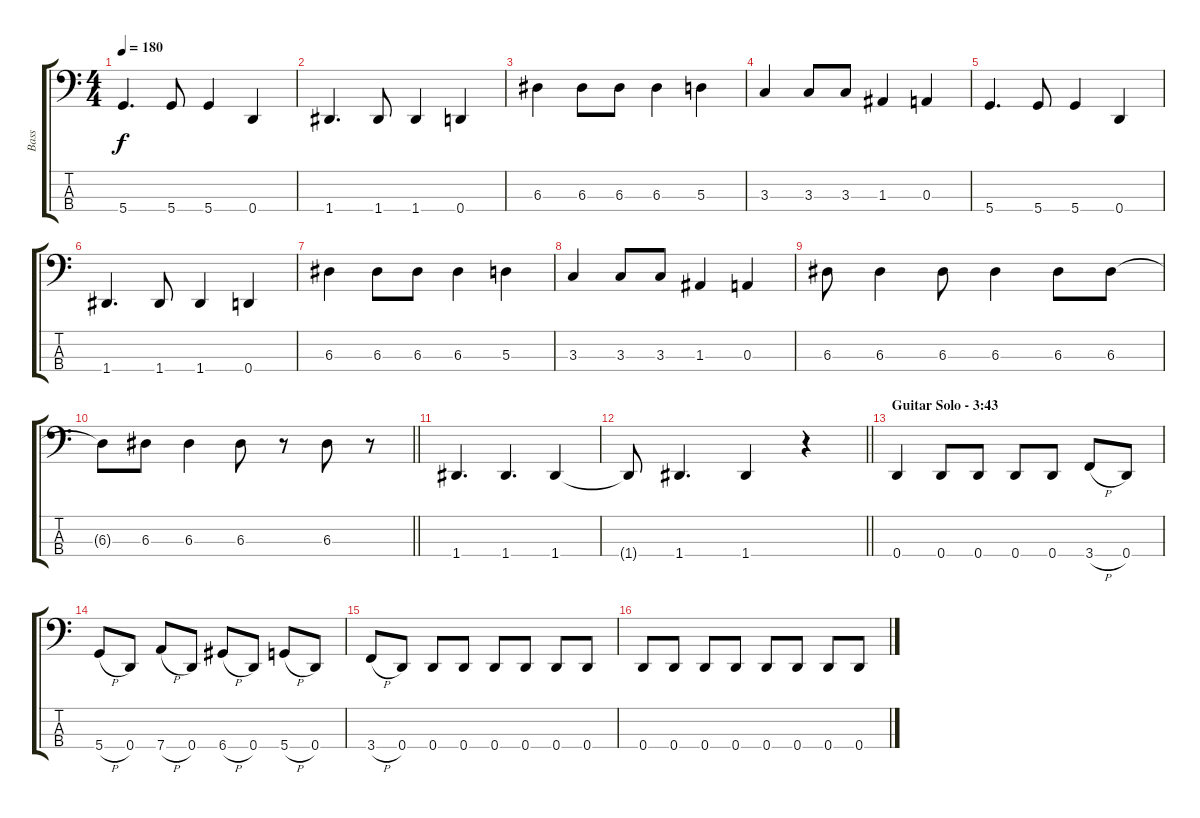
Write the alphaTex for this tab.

\track ("Bass" "Bass") {instrument electricbasspick}
\staff {score tabs}
\tuning (G2 D2 A1 D1) {hide}
\ts (4 4)
\tempo 180
\clef f4
\ks c
5.4.4{d dy f} 5.4.8 5.4.4 0.4.4 |
1.4.4{d} 1.4.8 1.4.4 0.4.4 |
6.3.4 6.3.8 6.3.8 6.3.4 5.3.4 |
3.3.4 3.3.8 3.3.8 1.3.4 0.3.4 |
5.4.4{d} 5.4.8 5.4.4 0.4.4 |
1.4.4{d} 1.4.8 1.4.4 0.4.4 |
6.3.4 6.3.8 6.3.8 6.3.4 5.3.4 |
3.3.4 3.3.8 3.3.8 1.3.4 0.3.4 |
6.3.8 6.3.4 6.3.8 6.3.4 6.3.8 6.3.8 |
\barLineRight lightlight
6.3{t}.8 6.3.8 6.3.4 6.3.8 r.8 6.3.8 r.8 |
1.4.4{d} 1.4.4{d} 1.4.4 |
\barLineRight lightlight
1.4{t}.8 1.4.4{d} 1.4.4 r.4 |
\section ("" "Guitar Solo - 3:43")
0.4.4 0.4.8 0.4.8 0.4.8 0.4.8 3.4{h}.8 0.4.8 |
5.4{h}.8 0.4.8 7.4{h}.8 0.4.8 6.4{h}.8 0.4.8 5.4{h}.8 0.4.8 |
3.4{h}.8 0.4.8 0.4.8 0.4.8 0.4.8 0.4.8 0.4.8 0.4.8 |
0.4.8 0.4.8 0.4.8 0.4.8 0.4.8 0.4.8 0.4.8 0.4.8
